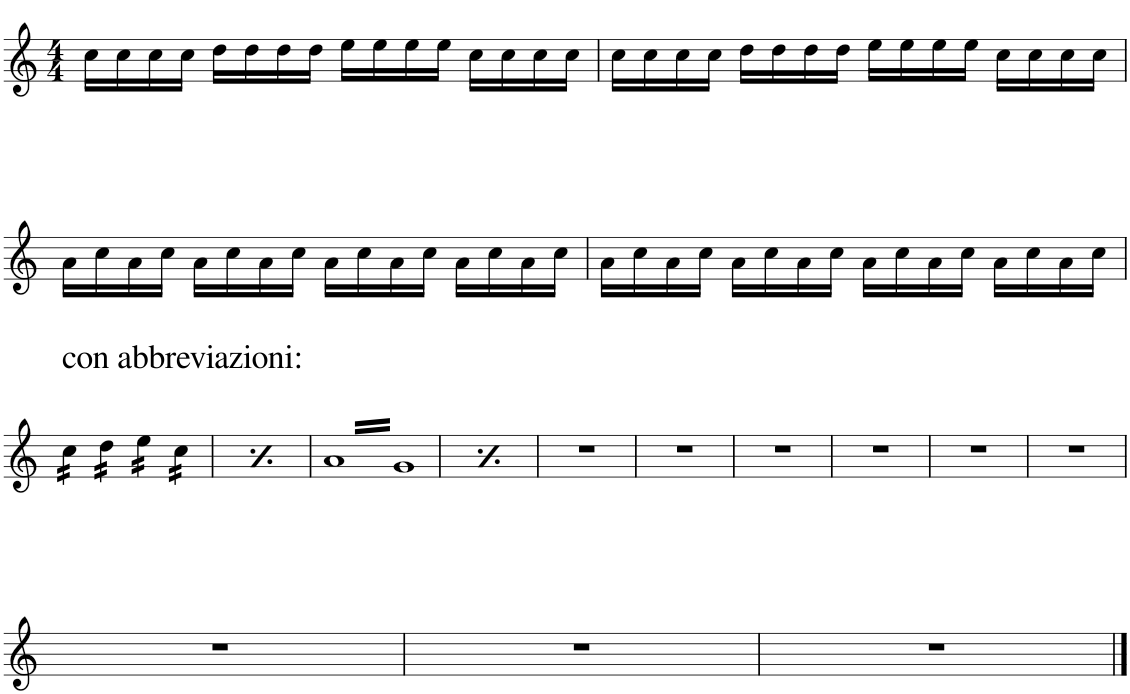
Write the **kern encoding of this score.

**kern
*part1
*staff1
*I"Oboe
*I'Ob.
*clefG2
*k[]
*M4/4
=1
16cc\LL
16cc\
16cc\
16cc\JJ
16dd\LL
16dd\
16dd\
16dd\JJ
16ee\LL
16ee\
16ee\
16ee\JJ
16cc\LL
16cc\
16cc\
16cc\JJ
=2
16cc\LL
16cc\
16cc\
16cc\JJ
16dd\LL
16dd\
16dd\
16dd\JJ
16ee\LL
16ee\
16ee\
16ee\JJ
16cc\LL
16cc\
16cc\
16cc\JJ
!!LO:LB:g=z
=3
16a\LL
16cc\
16a\
16cc\JJ
16a\LL
16cc\
16a\
16cc\JJ
16a\LL
16cc\
16a\
16cc\JJ
16a\LL
16cc\
16a\
16cc\JJ
=4
16a\LL
16cc\
16a\
16cc\JJ
16a\LL
16cc\
16a\
16cc\JJ
16a\LL
16cc\
16a\
16cc\JJ
16a\LL
16cc\
16a\
16cc\JJ
!!LO:LB:g=z
=5
!LO:TX:a:t=con abbreviazioni&colon;
*tremolo
16cc\LL
16cc\
16cc\
16cc\JJ
16dd\LL
16dd\
16dd\
16dd\JJ
16ee\LL
16ee\
16ee\
16ee\JJ
16cc\LL
16cc\
16cc\
16cc\JJ
=6
!LO:TX:a:t=con abbreviazioni&colon;
16cc\LL
16cc\
16cc\
16cc\JJ
16dd\LL
16dd\
16dd\
16dd\JJ
16ee\LL
16ee\
16ee\
16ee\JJ
16cc\LL
16cc\
16cc\
16cc\JJ
=7
32aLLL
32cc
32a
32cc
32a
32cc
32a
32cc
32a
32cc
32a
32cc
32a
32cc
32a
32cc
32a
32cc
32a
32cc
32a
32cc
32a
32cc
32a
32cc
32a
32cc
32a
32cc
32a
32ccJJJ
=8
32aLLL
32cc
32a
32cc
32a
32cc
32a
32cc
32a
32cc
32a
32cc
32a
32cc
32a
32cc
32a
32cc
32a
32cc
32a
32cc
32a
32cc
32a
32cc
32a
32cc
32a
32cc
32a
32ccJJJ
*Xtremolo
=9
1r
.
.
.
.
.
.
.
.
.
.
.
.
.
.
.
=10
1r
=11
1r
=12
1r
=13
1r
=14
1r
!!LO:LB:g=z
=15
1r
=16
1r
=17
1r
==
*-
